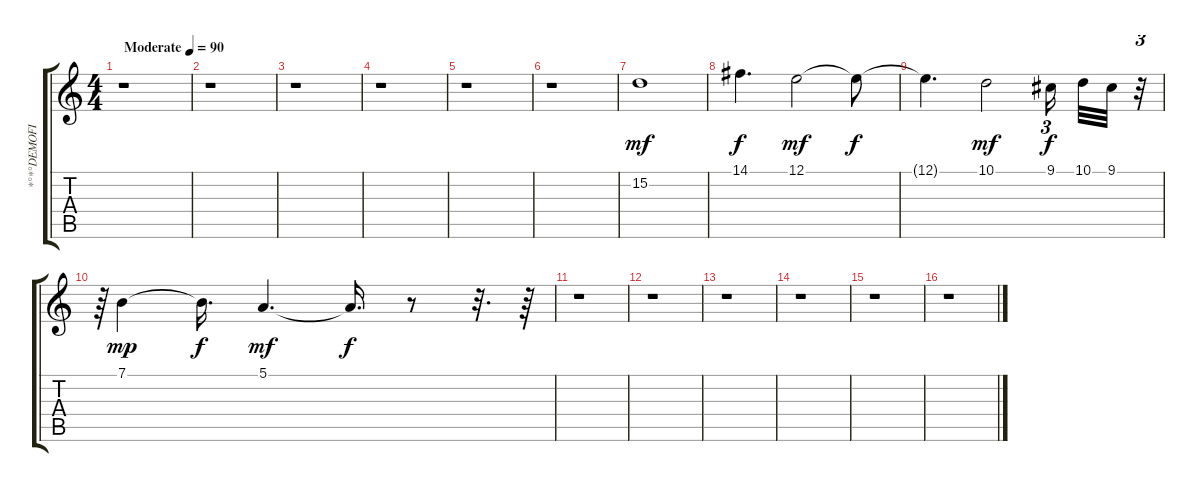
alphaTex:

\track ("*°*°DEMOFILE*°*°" "*°*°DEMOFI") {instrument lead1square}
\staff {score tabs}
\tuning (E4 B3 G3 D3 A2 E2) {hide}
\ts (4 4)
\tempo (90 "Moderate")
\clef g2
\ks c
r.1{dy mf instrument lead1square} |
r.1 |
r.1 |
r.1 |
r.1 |
r.1 |
15.2.1 |
14.1.4{d dy f} 12.1.2{dy mf} 12.1{t}.8{dy f} |
12.1{t}.4{d} 10.1.2{dy mf} 9.1.16{tu (3 2) dy f} 10.1.32 9.1.32 r.32{tu (3 2)} |
r.64{tu (3 2)} 7.1.4{dy mp} 7.1{t}.16{d dy f} 5.1.4{d dy mf} 5.1{t}.16{d dy f} r.8 r.32{d} r.64 |
r.1 |
r.1 |
r.1 |
r.1 |
r.1 |
r.1
